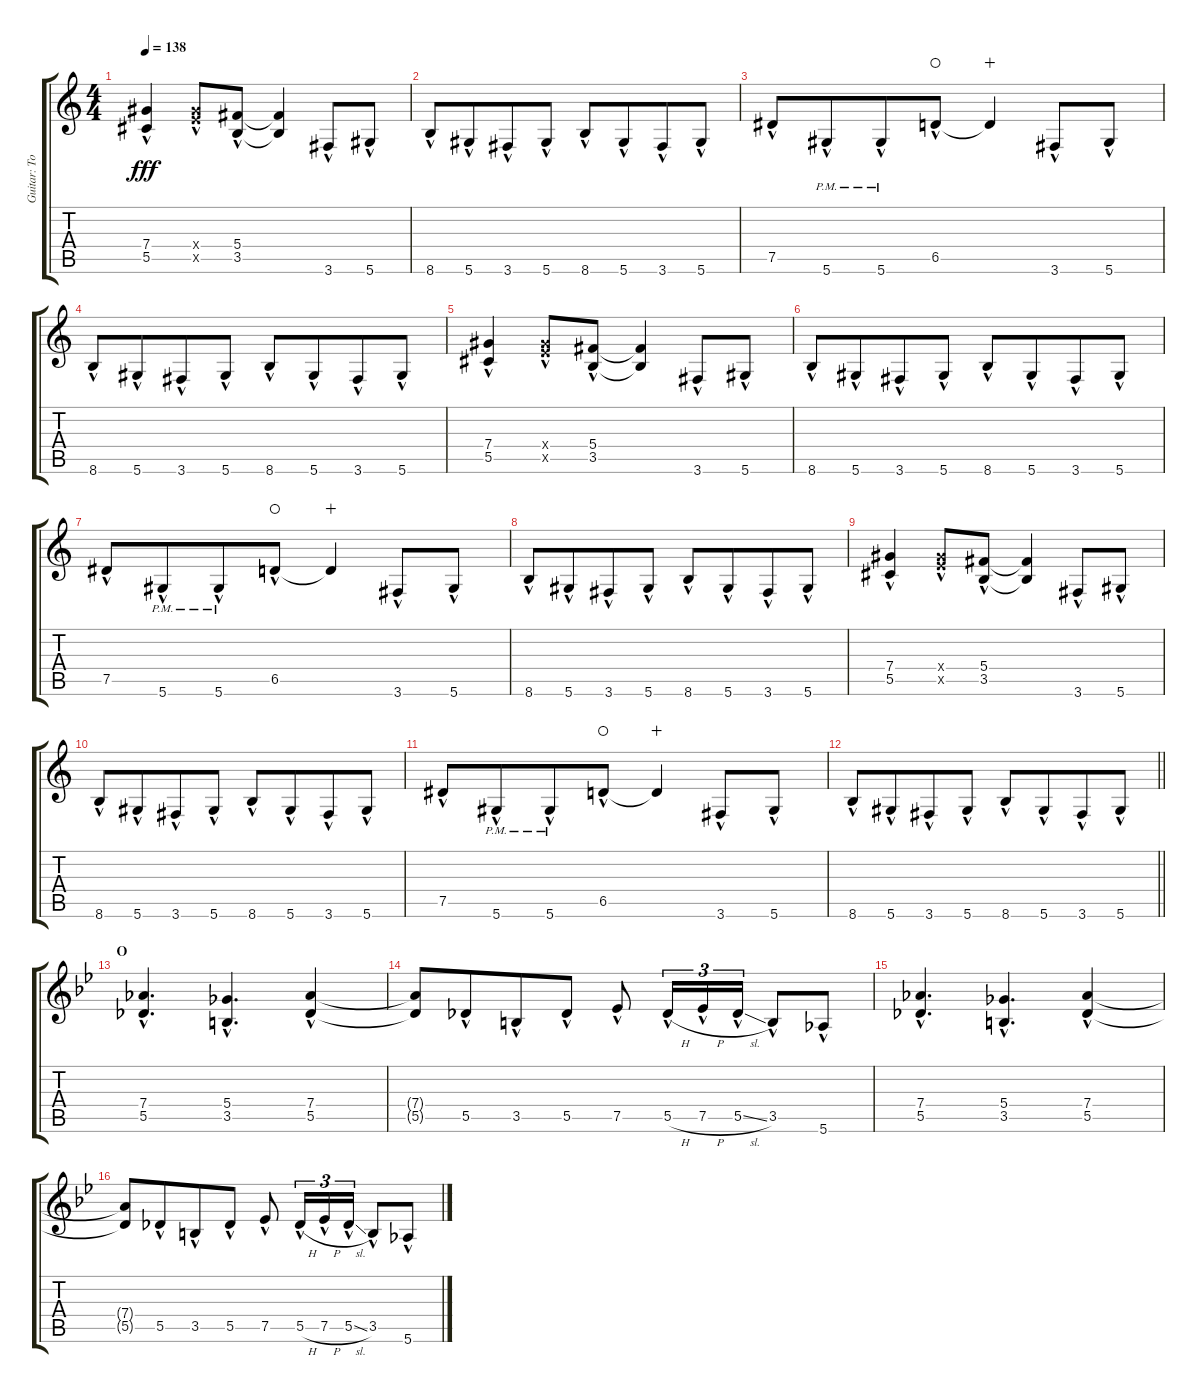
\track ("Guitar: Tony" "Guitar: To") {instrument overdrivenguitar}
\staff {score tabs}
\tuning (Eb4 Bb3 Gb3 Db3 Ab2 Eb2) {hide}
\ts (4 4)
\tempo 138
\clef g2
\ks c
(7.4{hac} 5.5{hac}).4{dy fff} (7.4{hac x} 8.5{hac x}).8 (5.4{hac} 3.5{hac}).8 (5.4{t} 3.5{t}).4 3.6{hac}.8 5.6{hac}.8 |
8.6{hac}.8 5.6{hac}.8{beam merge} 3.6{hac}.8 5.6{hac}.8 8.6{hac}.8 5.6{hac}.8{beam merge} 3.6{hac}.8 5.6{hac}.8 |
7.5{hac}.8 5.6{hac pm}.8{beam merge} 5.6{hac pm}.8 6.5{hac}.8{waho} 6.5{t}.4{wahc} 3.6{hac}.8 5.6{hac}.8 |
8.6{hac}.8 5.6{hac}.8{beam merge} 3.6{hac}.8 5.6{hac}.8 8.6{hac}.8 5.6{hac}.8{beam merge} 3.6{hac}.8 5.6{hac}.8 |
(7.4{hac} 5.5{hac}).4 (7.4{hac x} 8.5{hac x}).8 (5.4{hac} 3.5{hac}).8 (5.4{t} 3.5{t}).4 3.6{hac}.8 5.6{hac}.8 |
8.6{hac}.8 5.6{hac}.8{beam merge} 3.6{hac}.8 5.6{hac}.8 8.6{hac}.8 5.6{hac}.8{beam merge} 3.6{hac}.8 5.6{hac}.8 |
7.5{hac}.8 5.6{hac pm}.8{beam merge} 5.6{hac pm}.8 6.5{hac}.8{waho} 6.5{t}.4{wahc} 3.6{hac}.8 5.6{hac}.8 |
8.6{hac}.8 5.6{hac}.8{beam merge} 3.6{hac}.8 5.6{hac}.8 8.6{hac}.8 5.6{hac}.8{beam merge} 3.6{hac}.8 5.6{hac}.8 |
(7.4{hac} 5.5{hac}).4 (7.4{hac x} 8.5{hac x}).8 (5.4{hac} 3.5{hac}).8 (5.4{t} 3.5{t}).4 3.6{hac}.8 5.6{hac}.8 |
8.6{hac}.8 5.6{hac}.8{beam merge} 3.6{hac}.8 5.6{hac}.8 8.6{hac}.8 5.6{hac}.8{beam merge} 3.6{hac}.8 5.6{hac}.8 |
7.5{hac}.8 5.6{hac pm}.8{beam merge} 5.6{hac pm}.8 6.5{hac}.8{waho} 6.5{t}.4{wahc} 3.6{hac}.8 5.6{hac}.8 |
\barLineRight lightlight
8.6{hac}.8 5.6{hac}.8{beam merge} 3.6{hac}.8 5.6{hac}.8 8.6{hac}.8 5.6{hac}.8{beam merge} 3.6{hac}.8 5.6{hac}.8 |
\section ("" "O")
\ks bb
(7.4{hac} 5.5{hac}).4{d} (5.4{hac} 3.5{hac}).4{d} (7.4{hac} 5.5{hac}).4 |
(7.4{t} 5.5{t}).8 5.5{hac}.8{beam merge} 3.5{hac}.8 5.5{hac}.8 7.5{hac}.8 5.5{h hac}.16{tu (3 2)} 7.5{h hac}.16{tu (3 2)} 5.5{sl hac}.16{tu (3 2)} 3.5{hac}.8 5.6{hac}.8 |
(7.4{hac} 5.5{hac}).4{d} (5.4{hac} 3.5{hac}).4{d} (7.4{hac} 5.5{hac}).4 |
(7.4{t} 5.5{t}).8 5.5{hac}.8{beam merge} 3.5{hac}.8 5.5{hac}.8 7.5{hac}.8 5.5{h hac}.16{tu (3 2)} 7.5{h hac}.16{tu (3 2)} 5.5{sl hac}.16{tu (3 2)} 3.5{hac}.8 5.6{hac}.8
